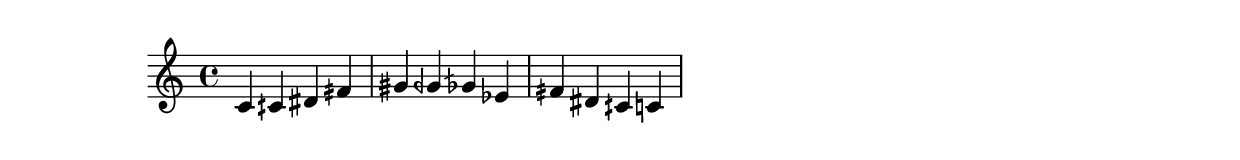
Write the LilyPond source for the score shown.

% Do not edit this file; it is automatically
% generated from Documentation/snippets/new
% This file is in the public domain.
%% Note: this file works from version 2.13.0
\version "2.13.10"

\header {
%% Translation of GIT committish: 45fc8488655f9ea122d1ec6e3328892618bd6971
  texidoces = "
El «Makam» es un tipo de melodía de Turquía que
utiliza alteraciones microtonales de 1/9 de tono.  Consulte el
archivo de inicio @code{makam.ly} (véase el 'Manual de
aprendizaje @version{}, 4.6.3 Otras fuentes de información' para
averiguar la situación de este archivo) para ver detalles de los
nombres de las notas y las alteraciones.

"
  doctitlees = "Ejemplo de «Makam»"



%% Translation of GIT committish: d96023d8792c8af202c7cb8508010c0d3648899d
  texidocde = "
Makam ist eine türkische Melodie, in der 1/9-Tonabstände
eingesetzt werden.  Sehen Sie sich die Initialisierungsdatei
@code{makam.ly} für weiter Information zu Tonhöhenbezeichnungen
und Alterationen an (siehe
Handbuch zum Lernen @version{}, 4.6.3 Weitere Information zu
Hinweisen, wo diese Datei gespeichert ist)."

  doctitlede = "Makam-Beispiel"

%% Translation of GIT committish: 59968a089729d7400f8ece38d5bc98dbb3656a2b
  texidocfr = "
Le «makam» est une forme de mélodie turque qui utilise des altérations
d'un neuvième de ton.  Consultez le fichier d'initialisation
@code{makam.ly} pour plus de détails sur les hauteurs et altérations
utilisées (voir le chapitre 4.6.3 - Autres sources d'information du
manuel d'initiation pour le localiser).

"
  doctitlefr = "Exemple de musique « Makam »"

  lsrtags = "pitches, world-music"
  texidoc = "
Makam is a type of melody from Turkey using 1/9th-tone microtonal
alterations.  Consult the initialization file @samp{ly/makam.ly} for
details of pitch names and alterations.

"
  doctitle = "Makam example"
} % begin verbatim


% Initialize makam settings
\include "makam.ly"

\relative c' {
  \set Staff.keySignature = #`((6 . ,(- KOMA)) (3 . ,BAKIYE))
  c4 cc db fk
  gbm4 gfc gfb efk
  fk4 db cc c
}
